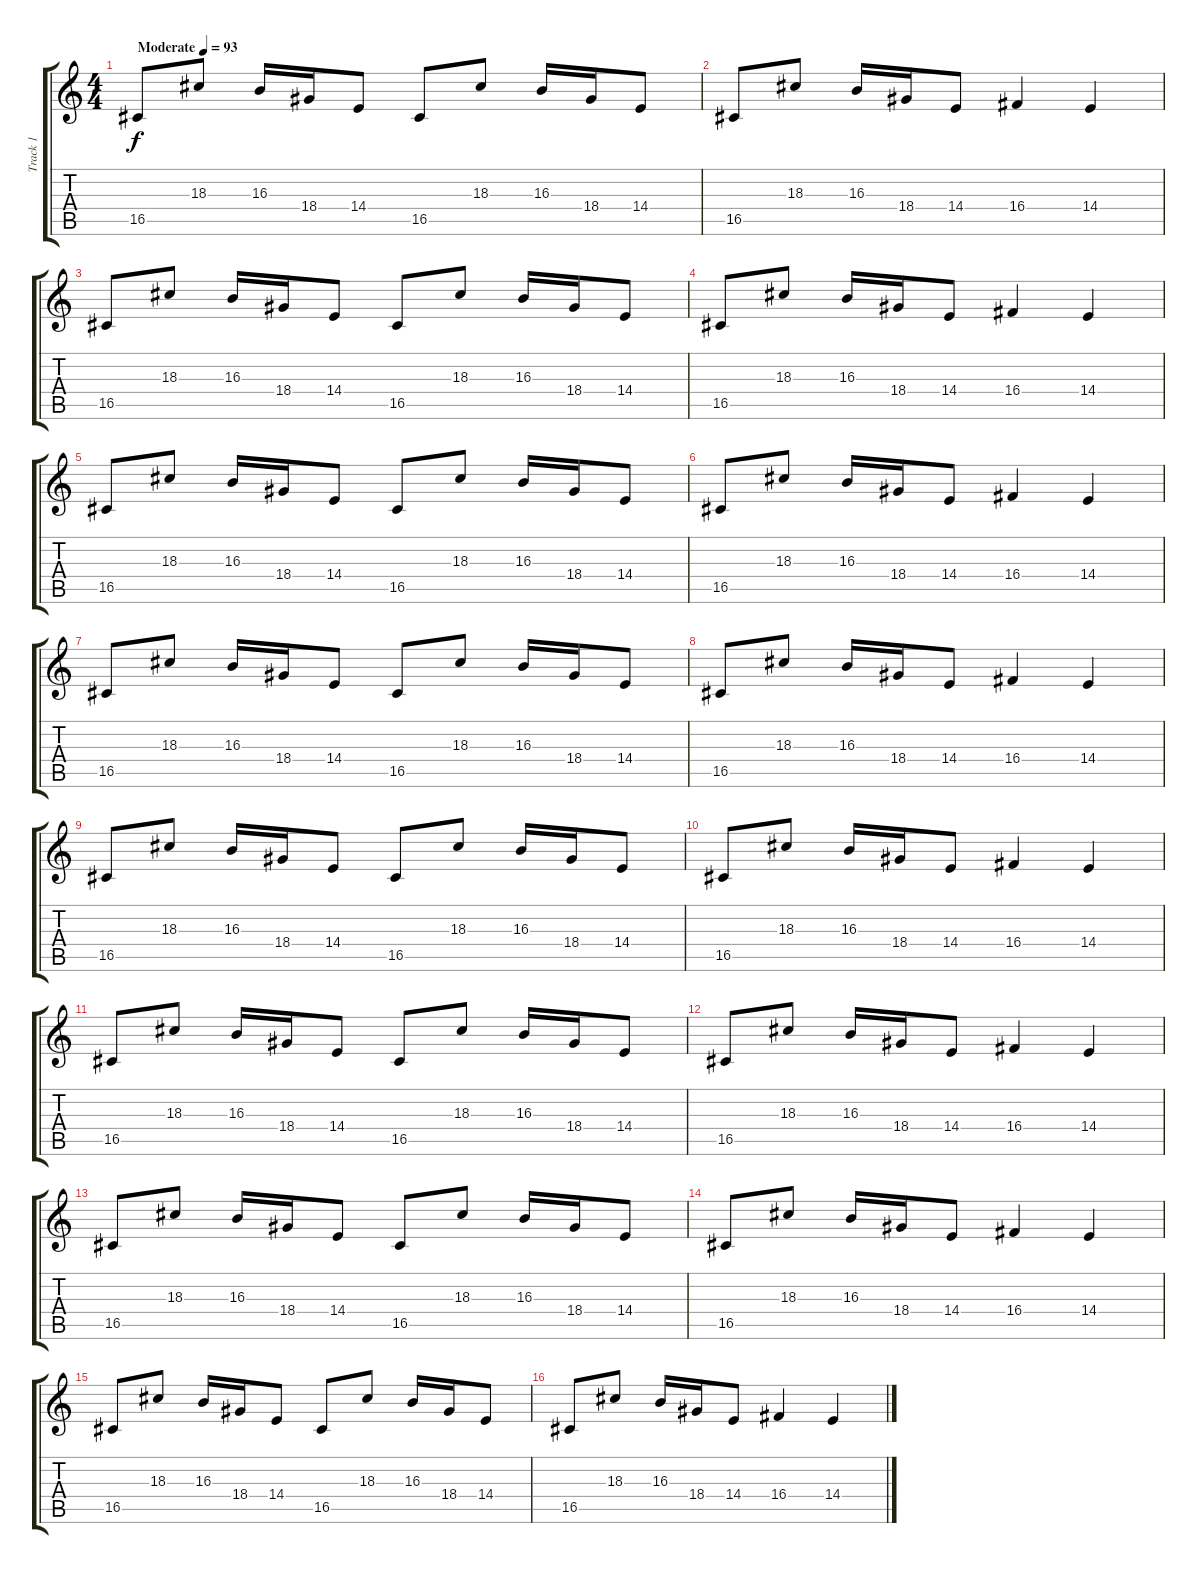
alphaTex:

\track ("Track 1" "Track 1") {instrument pizzicatostrings}
\staff {score tabs}
\tuning (E4 B3 G3 D3 A2 E2) {hide}
\ts (4 4)
\tempo (93 "Moderate")
\clef g2
\ks c
16.5.8{dy f instrument pizzicatostrings} 18.3.8 16.3.16 18.4.16 14.4.8 16.5.8 18.3.8 16.3.16 18.4.16 14.4.8 |
16.5.8 18.3.8 16.3.16 18.4.16 14.4.8 16.4.4 14.4.4 |
16.5.8 18.3.8 16.3.16 18.4.16 14.4.8 16.5.8 18.3.8 16.3.16 18.4.16 14.4.8 |
16.5.8 18.3.8 16.3.16 18.4.16 14.4.8 16.4.4 14.4.4 |
16.5.8 18.3.8 16.3.16 18.4.16 14.4.8 16.5.8 18.3.8 16.3.16 18.4.16 14.4.8 |
16.5.8 18.3.8 16.3.16 18.4.16 14.4.8 16.4.4 14.4.4 |
16.5.8 18.3.8 16.3.16 18.4.16 14.4.8 16.5.8 18.3.8 16.3.16 18.4.16 14.4.8 |
16.5.8 18.3.8 16.3.16 18.4.16 14.4.8 16.4.4 14.4.4 |
16.5.8 18.3.8 16.3.16 18.4.16 14.4.8 16.5.8 18.3.8 16.3.16 18.4.16 14.4.8 |
16.5.8 18.3.8 16.3.16 18.4.16 14.4.8 16.4.4 14.4.4 |
16.5.8 18.3.8 16.3.16 18.4.16 14.4.8 16.5.8 18.3.8 16.3.16 18.4.16 14.4.8 |
16.5.8 18.3.8 16.3.16 18.4.16 14.4.8 16.4.4 14.4.4 |
16.5.8 18.3.8 16.3.16 18.4.16 14.4.8 16.5.8 18.3.8 16.3.16 18.4.16 14.4.8 |
16.5.8 18.3.8 16.3.16 18.4.16 14.4.8 16.4.4 14.4.4 |
16.5.8 18.3.8 16.3.16 18.4.16 14.4.8 16.5.8 18.3.8 16.3.16 18.4.16 14.4.8 |
16.5.8 18.3.8 16.3.16 18.4.16 14.4.8 16.4.4 14.4.4
